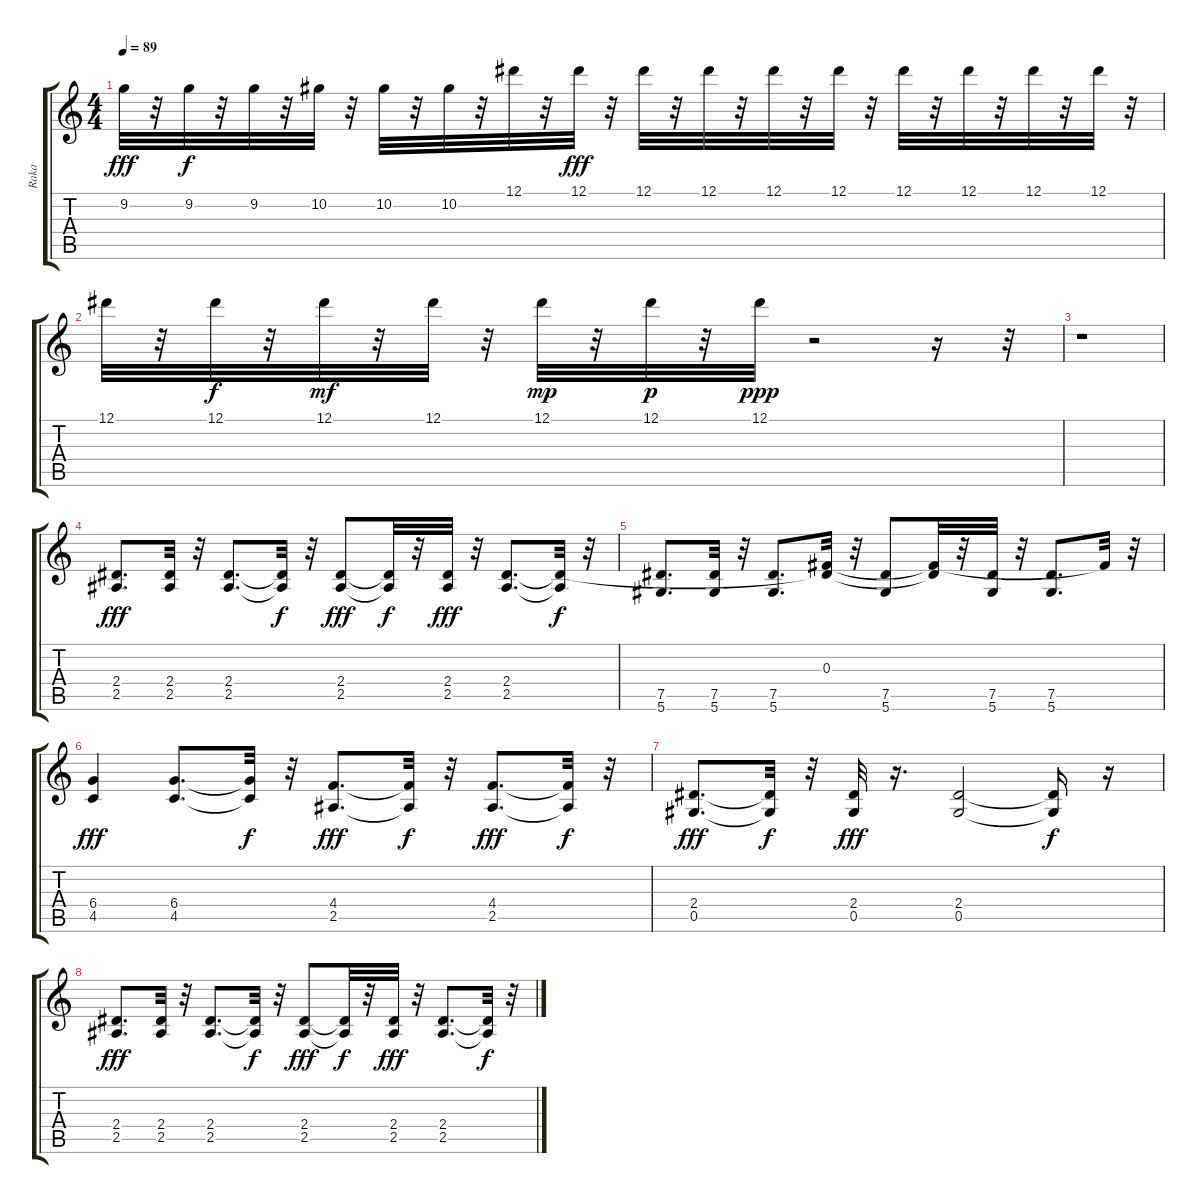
\track ("Raka" "Raka") {instrument distortionguitar}
\staff {score tabs}
\tuning (Eb4 Bb3 Gb3 Db3 Ab2 Eb2) {hide}
\ts (4 4)
\tempo 89
\clef g2
\ks c
9.2.32{dy fff} r.32 9.2.32{dy f} r.32 9.2.32 r.32 10.2.32 r.32 10.2.32 r.32 10.2.32 r.32 12.1.32 r.32 12.1.32{dy fff} r.32 12.1.32 r.32 12.1.32 r.32 12.1.32 r.32 12.1.32 r.32 12.1.32 r.32 12.1.32 r.32 12.1.32 r.32 12.1.32 r.32 |
12.1.32 r.32 12.1.32{dy f} r.32 12.1.32{dy mf} r.32 12.1.32 r.32 12.1.32{dy mp} r.32 12.1.32{dy p} r.32 12.1.32{dy ppp} r.2 r.16 r.32 |
r.1 |
(2.4 2.5).8{d dy fff} (2.4 2.5).32 r.32 (2.4 2.5).8{d} (2.4{t} 2.5{t}).32{dy f} r.32 (2.4 2.5).8{dy fff} (2.4{t} 2.5{t}).32{dy f} r.32 (2.4 2.5).32{dy fff} r.32 (2.4 2.5).8{d} (2.4{t} 2.5{t}).32{dy f} r.32 |
(7.5 5.6).8{d} (7.5 5.6).32 r.32 (7.5 5.6).8{d} (0.3 2.4{t}).32 r.32 (7.5 5.6).8 (0.3{t} 2.4{t}).32 r.32 (7.5 5.6).32 r.32 (7.5 5.6).8{d} 0.3{t}.32 r.32 |
(6.4 4.5).4{dy fff} (6.4 4.5).8{d} (6.4{t} 4.5{t}).32{dy f} r.32 (4.4 2.5).8{d dy fff} (4.4{t} 2.5{t}).32{dy f} r.32 (4.4 2.5).8{d dy fff} (4.4{t} 2.5{t}).32{dy f} r.32 |
(2.4 0.5).8{d dy fff} (2.4{t} 0.5{t}).32{dy f} r.32 (2.4 0.5).32{dy fff} r.16{d} (2.4 0.5).2 (2.4{t} 0.5{t}).16{dy f} r.16 |
(2.4 2.5).8{d dy fff} (2.4 2.5).32 r.32 (2.4 2.5).8{d} (2.4{t} 2.5{t}).32{dy f} r.32 (2.4 2.5).8{dy fff} (2.4{t} 2.5{t}).32{dy f} r.32 (2.4 2.5).32{dy fff} r.32 (2.4 2.5).8{d} (2.4{t} 2.5{t}).32{dy f} r.32
